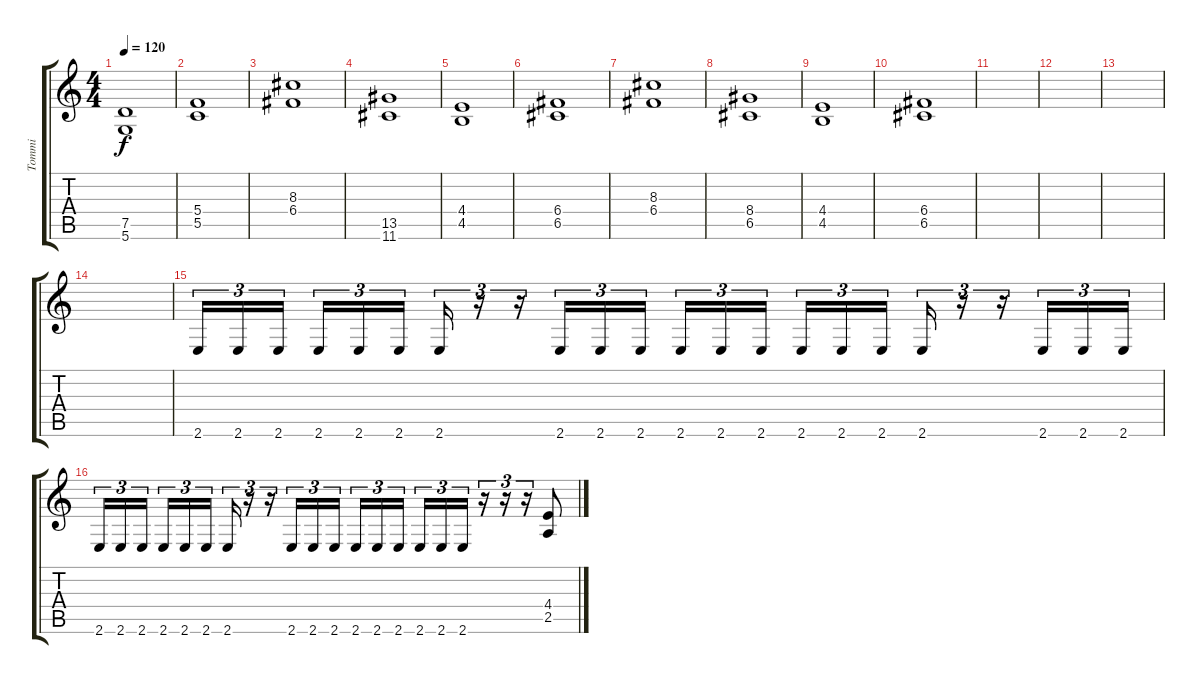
\track ("Tommi" "Tommi") {instrument distortionguitar}
\staff {score tabs}
\tuning (D4 A3 F3 C3 G2 D2) {hide}
\ts (4 4)
\tempo 120
\clef g2
\ks c
(7.5 5.6).1{dy f} |
(5.4 5.5).1 |
(8.3 6.4).1 |
(13.5 11.6).1 |
(4.4 4.5).1 |
(6.4 6.5).1 |
(8.3 6.4).1 |
(8.4 6.5).1 |
(4.4 4.5).1 |
(6.4 6.5).1 |
|
|
|
|
2.6.16{tu (3 2)} 2.6.16{tu (3 2)} 2.6.16{tu (3 2) beam splitsecondary} 2.6.16{tu (3 2)} 2.6.16{tu (3 2)} 2.6.16{tu (3 2)} 2.6.16{tu (3 2)} r.16{tu (3 2)} r.16{tu (3 2)} 2.6.16{tu (3 2)} 2.6.16{tu (3 2)} 2.6.16{tu (3 2)} 2.6.16{tu (3 2)} 2.6.16{tu (3 2)} 2.6.16{tu (3 2) beam splitsecondary} 2.6.16{tu (3 2)} 2.6.16{tu (3 2)} 2.6.16{tu (3 2)} 2.6.16{tu (3 2)} r.16{tu (3 2)} r.16{tu (3 2)} 2.6.16{tu (3 2)} 2.6.16{tu (3 2)} 2.6.16{tu (3 2)} |
2.6.16{tu (3 2)} 2.6.16{tu (3 2)} 2.6.16{tu (3 2) beam splitsecondary} 2.6.16{tu (3 2)} 2.6.16{tu (3 2)} 2.6.16{tu (3 2)} 2.6.16{tu (3 2)} r.16{tu (3 2)} r.16{tu (3 2)} 2.6.16{tu (3 2)} 2.6.16{tu (3 2)} 2.6.16{tu (3 2)} 2.6.16{tu (3 2)} 2.6.16{tu (3 2)} 2.6.16{tu (3 2) beam splitsecondary} 2.6.16{tu (3 2)} 2.6.16{tu (3 2)} 2.6.16{tu (3 2)} r.16{tu (3 2)} r.16{tu (3 2)} r.16{tu (3 2)} (4.4 2.5).8
